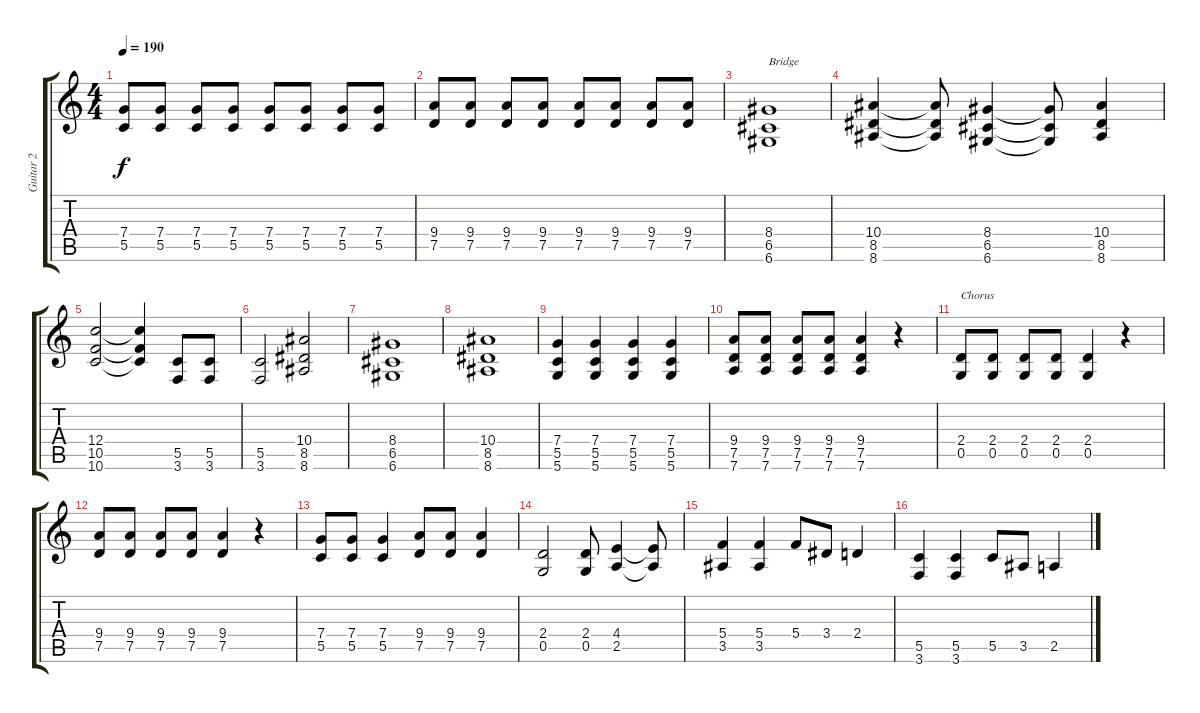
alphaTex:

\track ("Guitar 2" "Guitar 2") {instrument distortionguitar}
\staff {score tabs}
\tuning (D4 A3 F3 C3 G2 D2) {hide}
\ts (4 4)
\tempo 190
\clef g2
\ks c
(7.4 5.5).8{dy f} (7.4 5.5).8 (7.4 5.5).8 (7.4 5.5).8 (7.4 5.5).8 (7.4 5.5).8 (7.4 5.5).8 (7.4 5.5).8 |
(9.4 7.5).8 (9.4 7.5).8 (9.4 7.5).8 (9.4 7.5).8 (9.4 7.5).8 (9.4 7.5).8 (9.4 7.5).8 (9.4 7.5).8 |
(8.4 6.5 6.6).1{txt "Bridge"} |
(10.4 8.5 8.6).4 (10.4{t} 8.5{t} 8.6{t}).8 (8.4 6.5 6.6).4 (8.4{t} 6.5{t} 6.6{t}).8 (10.4 8.5 8.6).4 |
(12.4 10.5 10.6).2 (12.4{t} 10.5{t} 10.6{t}).4 (5.5 3.6).8 (5.5 3.6).8 |
(5.5 3.6).2 (10.4 8.5 8.6).2 |
(8.4 6.5 6.6).1 |
(10.4 8.5 8.6).1 |
(7.4 5.5 5.6).4 (7.4 5.5 5.6).4 (7.4 5.5 5.6).4 (7.4 5.5 5.6).4 |
(9.4 7.5 7.6).8 (9.4 7.5 7.6).8 (9.4 7.5 7.6).8 (9.4 7.5 7.6).8 (9.4 7.5 7.6).4 r.4 |
(2.4 0.5).8{txt "Chorus"} (2.4 0.5).8 (2.4 0.5).8 (2.4 0.5).8 (2.4 0.5).4 r.4 |
(9.4 7.5).8 (9.4 7.5).8 (9.4 7.5).8 (9.4 7.5).8 (9.4 7.5).4 r.4 |
(7.4 5.5).8 (7.4 5.5).8 (7.4 5.5).4 (9.4 7.5).8 (9.4 7.5).8 (9.4 7.5).4 |
(2.4 0.5).2 (2.4 0.5).8 (4.4 2.5).4 (4.4{t} 2.5{t}).8 |
(5.4 3.5).4 (5.4 3.5).4 5.4.8 3.4.8 2.4.4 |
(5.5 3.6).4 (5.5 3.6).4 5.5.8 3.5.8 2.5.4
